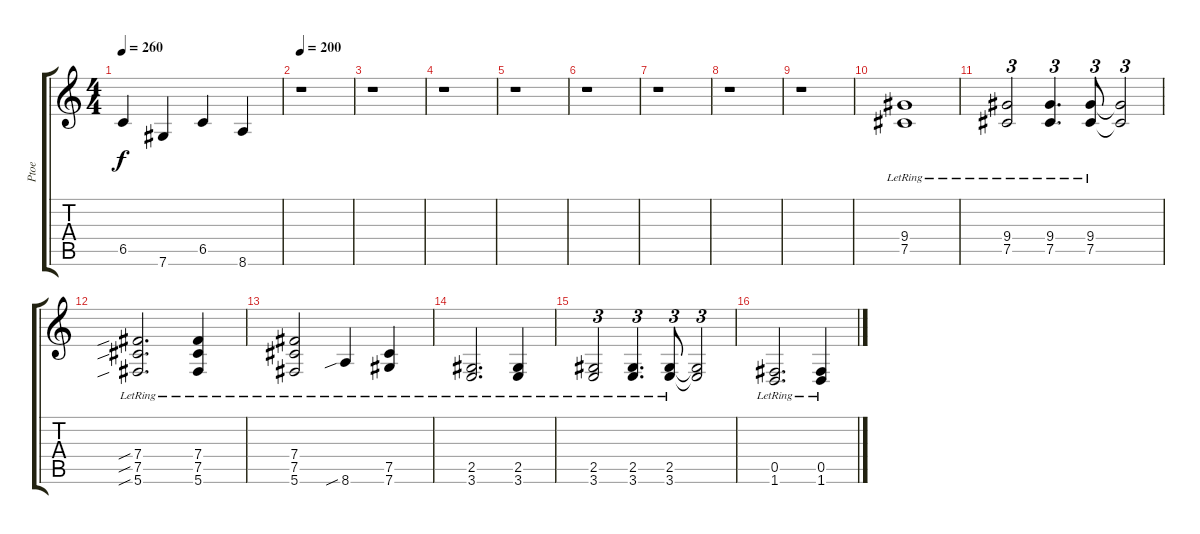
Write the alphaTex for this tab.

\track ("Ptoe" "Ptoe") {instrument distortionguitar}
\staff {score tabs}
\tuning (Db4 Ab3 E3 B2 Gb2 Db2) {hide}
\ts (4 4)
\tempo 260
\clef g2
\ks c
6.5.4{dy f} 7.6.4 6.5.4 8.6.4 |
\tempo 200
r.1 |
r.1 |
r.1 |
r.1 |
r.1 |
r.1 |
r.1 |
r.1 |
(9.4{lr} 7.5{lr}).1 |
(9.4{lr} 7.5{lr}).2{tu (3 2)} (9.4{lr} 7.5{lr}).4{d tu (3 2)} (9.4{lr} 7.5{lr}).8{tu (3 2)} (9.4{t} 7.5{t}).2{tu (3 2)} |
(7.4{sib lr} 7.5{sib lr} 5.6{sib lr}).2{d} (7.4{lr} 7.5{lr} 5.6{lr}).4 |
(7.4{lr} 7.5{lr} 5.6{lr}).2 8.6{sib lr}.4 (7.5{lr} 7.6{lr}).4 |
(2.5{lr} 3.6{lr}).2{d} (2.5{lr} 3.6{lr}).4 |
(2.5{lr} 3.6{lr}).2{tu (3 2)} (2.5{lr} 3.6{lr}).4{d tu (3 2)} (2.5{lr} 3.6{lr}).8{tu (3 2)} (2.5{t} 3.6{t}).2{tu (3 2)} |
(0.5{lr} 1.6{lr}).2{d} (0.5{lr} 1.6{lr}).4
